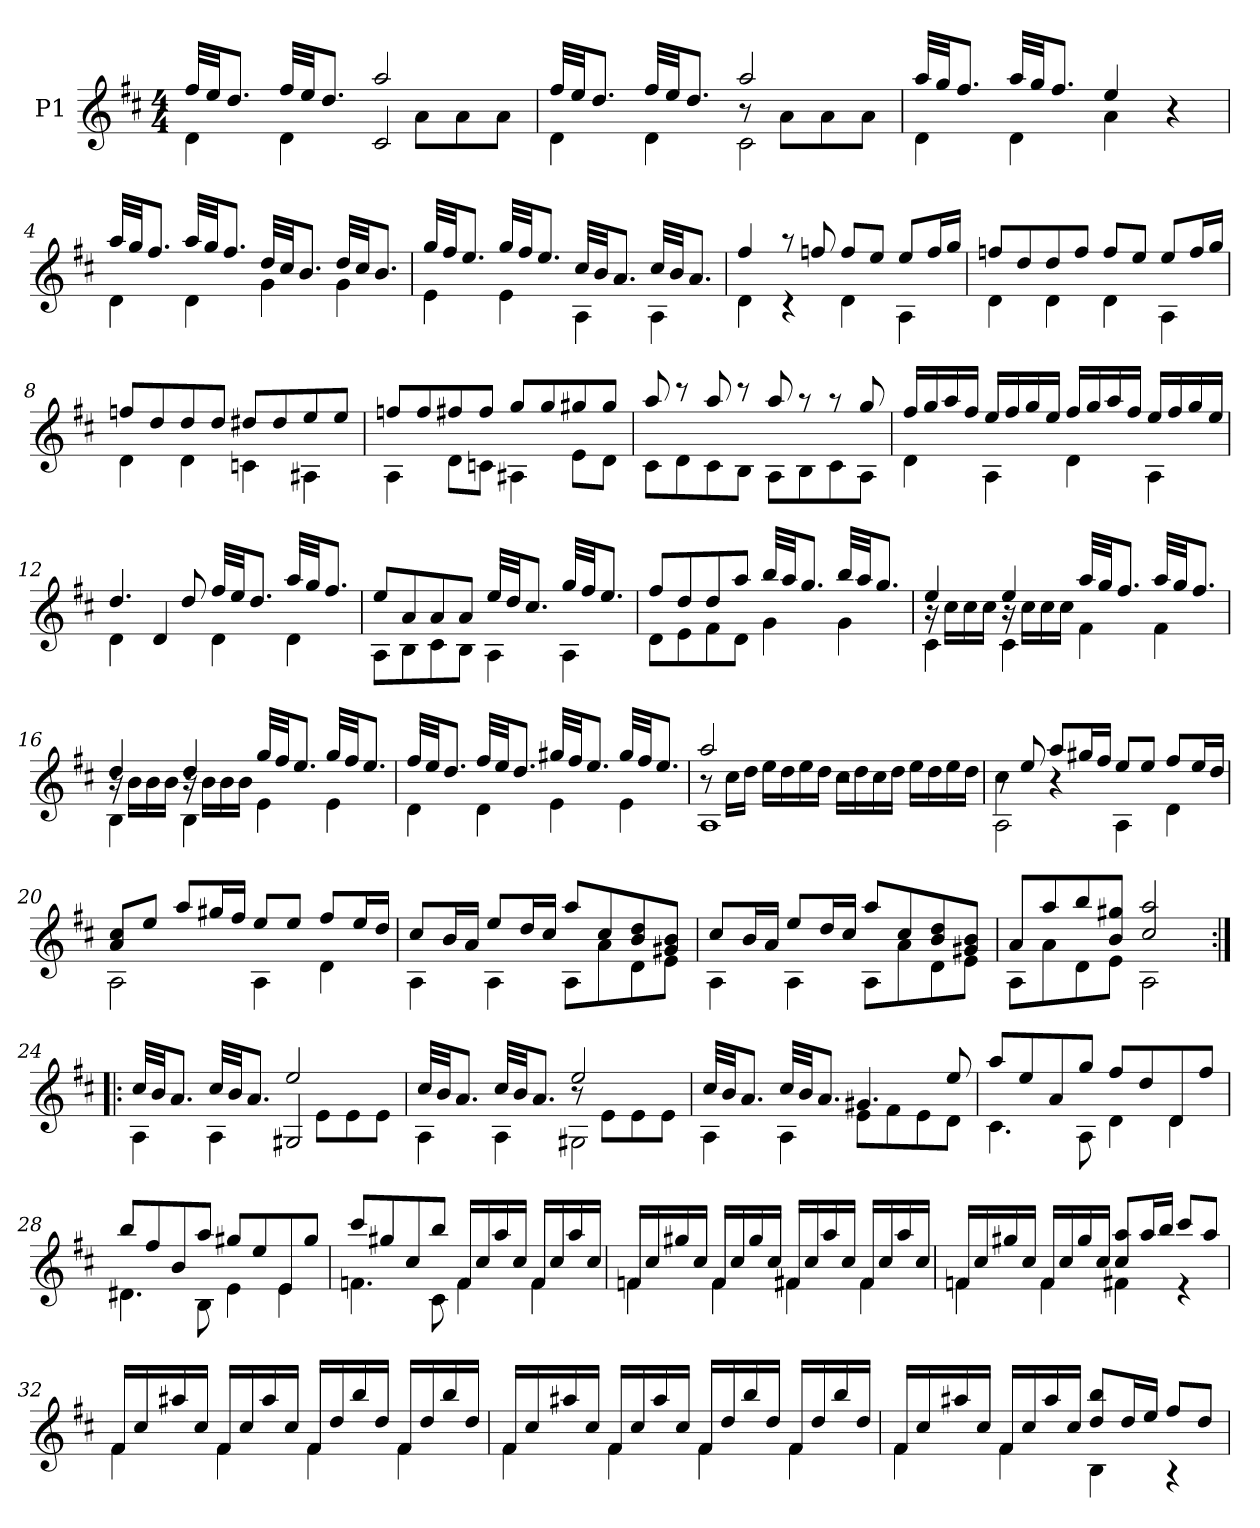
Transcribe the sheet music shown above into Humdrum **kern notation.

**kern
*part1
*staff1
*I"P1
!!LO:PB:g=z
*clefG2
*ITrd7c12
*k[f#c#]
*D:
*M4/4
*MM108
=1
*^
*	*^
32f#i/LLL	4Di\	2ryy
32ei/JJ	.	.
8.di/J	.	.
32f#i/LLL	4Di\	.
32ei/JJ	.	.
8.di/J	.	.
2ai/	8ryy	2C#i/
.	8Ai\L	.
.	8Ai\	.
.	8Ai\J	.
=2	=2	=2
32f#i/LLL	4Di\	2ryy
32ei/JJ	.	.
8.di/J	.	.
32f#i/LLL	4Di\	.
32ei/JJ	.	.
8.di/J	.	.
2ai/	8r	2C#i\
.	8Ai\L	.
.	8Ai\	.
.	8Ai\J	.
*	*v	*v
=3	=3
32ai/LLL	4Di\
32gi/JJ	.
8.f#i/J	.
32ai/LLL	4Di\
32gi/JJ	.
8.f#i/J	.
4ei/	4Ai\
4r	4ryy
=4	=4
32ai/LLL	4Di\
32gi/JJ	.
8.f#i/J	.
32ai/LLL	4Di\
32gi/JJ	.
8.f#i/J	.
32di/LLL	4Gi\
32c#i/JJ	.
8.Bi/J	.
32di/LLL	4Gi\
32c#i/JJ	.
8.Bi/J	.
!!LO:LB:g=z	!!
=5	=5
32gi/LLL	4Ei\
32f#i/JJ	.
8.ei/J	.
32gi/LLL	4Ei\
32f#i/JJ	.
8.ei/J	.
32c#i/LLL	4AAi\
32Bi/JJ	.
8.Ai/J	.
32c#i/LLL	4AAi\
32Bi/JJ	.
8.Ai/J	.
=6	=6
4f#i/	4Di\
8r	4r
8fni/	.
8fi/L	4Di\
8ei/J	.
8ei/L	4AAi\
16fi/L	.
16gi/JJ	.
=7	=7
8fni/L	4Di\
8di/	.
8di/	4Di\
8fi/J	.
8fi/L	4Di\
8ei/J	.
8ei/L	4AAi\
16fi/L	.
16gi/JJ	.
=8	=8
8fni/L	4Di\
8di/	.
8di/	4Di\
8di/J	.
8d#Xi/L	4Cni\
8d#i/	.
8ei/	4AA#Xi\
8ei/J	.
!!LO:LB:g=z	!!
=9	=9
8fni/L	4AAi\
8fi/	.
8f#Xi/	8Di\L
8f#i/J	8Cni\J
8gi/L	4AA#Xi\
8gi/	.
8g#Xi/	8Ei\L
8g#i/J	8Di\J
=10	=10
8ai/	8C#i\L
8r	8Di\
8ai/	8C#i\
8r	8BBi\J
8ai/	8AAi\L
8r	8BBi\
8r	8C#i\
8gi/	8AAi\J
=11	=11
16f#i/LL	4Di\
16gi/	.
16ai/	.
16f#i/JJ	.
16ei/LL	4AAi\
16f#i/	.
16gi/	.
16ei/JJ	.
16f#i/LL	4Di\
16gi/	.
16ai/	.
16f#i/JJ	.
16ei/LL	4AAi\
16f#i/	.
16gi/	.
16ei/JJ	.
=12	=12
4.di/	4Di\
.	4Di/
8di/	.
32f#i/LLL	4Di\
32ei/JJ	.
8.di/J	.
32ai/LLL	4Di\
32gi/JJ	.
8.f#i/J	.
!!LO:LB:g=z	!!
=13	=13
8ei/L	8AAi\L
8Ai/	8BBi\
8Ai/	8C#i\
8Ai/J	8BBi\J
32ei/LLL	4AAi\
32di/JJ	.
8.c#i/J	.
32gi/LLL	4AAi\
32f#i/JJ	.
8.ei/J	.
=14	=14
8f#i/L	8Di\L
8di/	8Ei\
8di/	8F#i\
8ai/J	8Di\J
32bi/LLL	4Gi\
32ai/JJ	.
8.gi/J	.
32bi/LLL	4Gi\
32ai/JJ	.
8.gi/J	.
=15	=15
*	*^
4ei/	16r	4C#i\
.	16c#i\LL	.
.	16c#i\	.
.	16c#i\JJ	.
4ei/	16r	4C#i\
.	16c#i\LL	.
.	16c#i\	.
.	16c#i\JJ	.
32ai/LLL	4F#i\	2ryy
32gi/JJ	.	.
8.f#i/J	.	.
32ai/LLL	4F#i\	.
32gi/JJ	.	.
8.f#i/J	.	.
!!LO:LB:g=z	!!	!!
=16	=16	=16
4di/	16r	4BBi\
.	16Bi\LL	.
.	16Bi\	.
.	16Bi\JJ	.
4di/	16r	4BBi\
.	16Bi\LL	.
.	16Bi\	.
.	16Bi\JJ	.
32gi/LLL	4Ei\	2ryy
32f#i/JJ	.	.
8.ei/J	.	.
32gi/LLL	4Ei\	.
32f#i/JJ	.	.
8.ei/J	.	.
*	*v	*v
=17	=17
32f#i/LLL	4Di\
32ei/JJ	.
8.di/J	.
32f#i/LLL	4Di\
32ei/JJ	.
8.di/J	.
32g#Xi/LLL	4Ei\
32f#i/JJ	.
8.ei/J	.
32g#i/LLL	4Ei\
32f#i/JJ	.
8.ei/J	.
=18	=18
*	*^
2ai/	8r	1AAi
.	16c#i\LL	.
.	16di\JJ	.
.	16ei\LL	.
.	16di\	.
.	16ei\	.
.	16di\JJ	.
2r	16c#i\LL	.
.	16di\	.
.	16c#i\	.
.	16di\JJ	.
.	16ei\LL	.
.	16di\	.
.	16ei\	.
.	16di\JJ	.
!!LO:LB:g=z	!!	!!
=19	=19	=19
8r	4c#i\	2AAi\
8ei/	.	.
8ai/L	4r	.
16g#Xi/L	.	.
16f#i/JJ	.	.
8ei/L	4AAi\	2ryy
8ei/J	.	.
8f#i/L	4Di\	.
16ei/L	.	.
16di/JJ	.	.
*	*v	*v
=20	=20
8Ai/ 8c#iL	2AAi\
8ei/J	.
8ai/L	.
16g#Xi/L	.
16f#i/JJ	.
8ei/L	4AAi\
8ei/J	.
8f#i/L	4Di\
16ei/L	.
16di/JJ	.
!!LO:LB:g=z	!!
=21	=21
8c#i/L	4AAi\
16Bi/L	.
16Ai/JJ	.
8ei/L	4AAi\
16di/L	.
16c#i/JJ	.
8ai/L	8AAi\L
8c#i/	8Ai\
8Bi/ 8di	8Di\
8G#Xi/ 8BiJ	8Ei\J
=22	=22
8c#i/L	4AAi\
16Bi/L	.
16Ai/JJ	.
8ei/L	4AAi\
16di/L	.
16c#i/JJ	.
8ai/L	8AAi\L
8c#i/	8Ai\
8Bi/ 8di	8Di\
8G#Xi/ 8BiJ	8Ei\J
=23	=23
8Ai/L	8AAi\L
8ai/	8Ai\
8bi/	8Di\
8Bi/ 8g#XiJ	8Ei\J
2c#i/ 2ai	2AAi\
!!LO:PB:g=z	!!
=24:|!|:	=24:|!|:
*	*^
32c#i/LLL	4AAi\	2ryy
32Bi/JJ	.	.
8.Ai/J	.	.
32c#i/LLL	4AAi\	.
32Bi/JJ	.	.
8.Ai/J	.	.
2ei/	8ryy	2GG#Xi/
.	8Ei\L	.
.	8Ei\	.
.	8Ei\J	.
=25	=25	=25
32c#i/LLL	4AAi\	2ryy
32Bi/JJ	.	.
8.Ai/J	.	.
32c#i/LLL	4AAi\	.
32Bi/JJ	.	.
8.Ai/J	.	.
2ei/	8r	2GG#Xi\
.	8Ei\L	.
.	8Ei\	.
.	8Ei\J	.
*	*v	*v
=26	=26
32c#i/LLL	4AAi\
32Bi/JJ	.
8.Ai/J	.
32c#i/LLL	4AAi\
32Bi/JJ	.
8.Ai/J	.
4.G#Xi/	8Ei\L
.	8F#i\
.	8Ei\
8ei/	8Di\J
=27	=27
8ai/L	4.C#i\
8ei/	.
8Ai/	.
8gi/J	8AAi\
8f#i/L	4Di\
8di/	.
8Di/	4Di\
8f#i/J	.
!!LO:LB:g=z	!!
=28	=28
8bi/L	4.D#Xi\
8f#i/	.
8Bi/	.
8ai/J	8BBi\
8g#Xi/L	4Ei\
8ei/	.
8Ei/	4Ei\
8g#i/J	.
=29	=29
8cc#i/L	4.Fni\
8g#Xi/	.
8c#i/	.
8bi/J	8C#i\
16Fi/LL	4Fi\
16c#i/	.
16ai/	.
16c#i/JJ	.
16Fi/LL	4Fi\
16c#i/	.
16ai/	.
16c#i/JJ	.
=30	=30
16Fni/LL	4Fi\
16c#i/	.
16g#Xi/	.
16c#i/JJ	.
16Fi/LL	4Fi\
16c#i/	.
16g#i/	.
16c#i/JJ	.
16F#Xi/LL	4F#i\
16c#i/	.
16ai/	.
16c#i/JJ	.
16F#i/LL	4F#i\
16c#i/	.
16ai/	.
16c#i/JJ	.
!!LO:LB:g=z	!!
=31	=31
16Fni/LL	4Fi\
16c#i/	.
16g#Xi/	.
16c#i/JJ	.
16Fi/LL	4Fi\
16c#i/	.
16g#i/	.
16c#i/JJ	.
8c#i/ 8aiL	4F#Xi\
16ai/L	.
16bi/JJ	.
8cc#i/L	4r
8ai/J	.
=32	=32
16F#i/LL	4F#i\
16c#i/	.
16a#Xi/	.
16c#i/JJ	.
16F#i/LL	4F#i\
16c#i/	.
16a#i/	.
16c#i/JJ	.
16F#i/LL	4F#i\
16di/	.
16bi/	.
16di/JJ	.
16F#i/LL	4F#i\
16di/	.
16bi/	.
16di/JJ	.
=33	=33
16F#i/LL	4F#i\
16c#i/	.
16a#Xi/	.
16c#i/JJ	.
16F#i/LL	4F#i\
16c#i/	.
16a#i/	.
16c#i/JJ	.
16F#i/LL	4F#i\
16di/	.
16bi/	.
16di/JJ	.
16F#i/LL	4F#i\
16di/	.
16bi/	.
16di/JJ	.
!!LO:LB:g=z	!!
=34	=34
16F#i/LL	4F#i\
16c#i/	.
16a#Xi/	.
16c#i/JJ	.
16F#i/LL	4F#i\
16c#i/	.
16a#i/	.
16c#i/JJ	.
8di/ 8biL	4BBi\
16di/L	.
16ei/JJ	.
8f#i/L	4r
8di/J	.
*v	*v
=
*-
